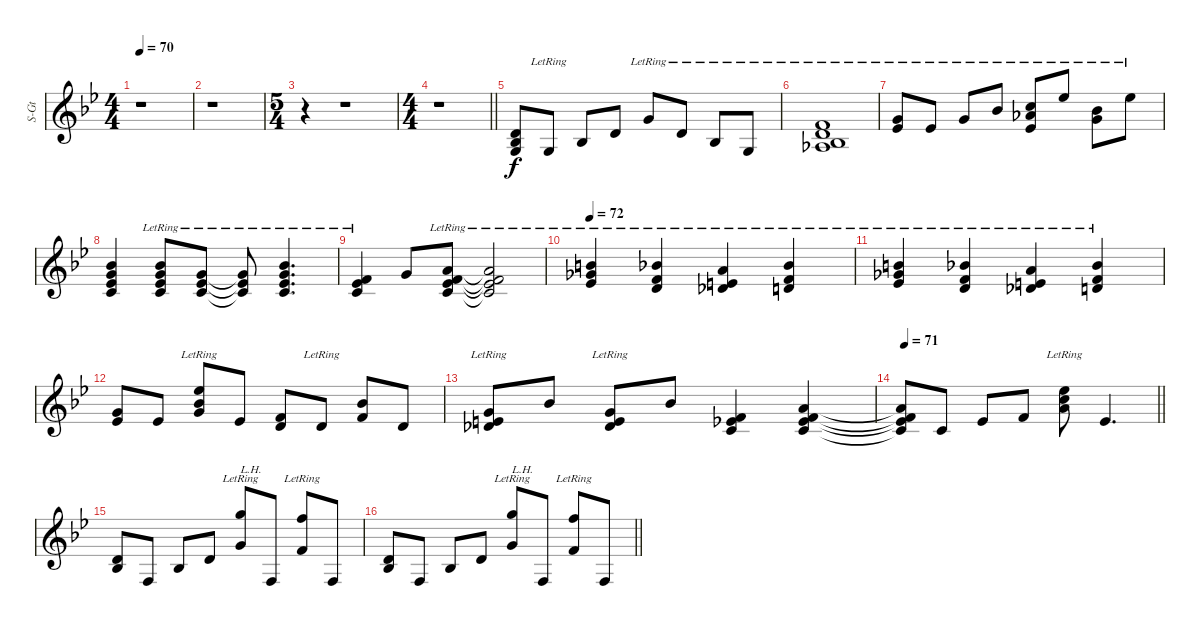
\bracketExtendMode groupsimilarinstruments
\otherSystemsTrackNameOrientation horizontal
\track ("Piano (RH) [Print]" "S-Gt") {instrument acousticgrandpiano}
\staff {score}
\tuning (F4 C4 F3 C3 F2 C2)
\displaytranspose 12
\ts (4 4)
\tempo 70
\clef g2
\ks bb
r.1{dy f instrument acousticgrandpiano} |
r.1 |
\ts (5 4)
r.4 r.1 |
\ts (4 4)
\barLineRight lightlight
r.1 |
(2.4{acc forcenatural} 5.5{acc b} 7.6{acc forcenatural}).8 7.6{lr acc forcenatural}.8 5.5{acc b}.8 2.4{acc forcenatural}.8 2.3{lr acc forcenatural}.8 2.4{lr acc forcenatural}.8 5.5{lr acc b}.8 7.6{lr acc forcenatural}.8 |
(0.3{lr acc forcenatural} 2.4{lr acc forcenatural} 5.5{acc b} 8.6{acc b}).1{bd 240} |
(2.3{lr acc forcenatural} 3.4{lr acc b}).8 3.4{lr acc b}.8 2.3{lr acc forcenatural}.8 5.3{lr acc b}.8 (0.2{lr acc forcenatural} 3.3{lr acc b} 3.4{acc b}).8 3.2{lr acc b}.8 (5.3{lr acc b} 7.4{acc forcenatural}).8 3.2{lr acc b}.8 |
(5.3{acc b} 7.4{acc forcenatural} 10.5{acc b} 12.6{acc forcenatural}).4 (5.3{acc b} 7.4{lr acc forcenatural} 10.5{acc b} 12.6{acc forcenatural}).8 (7.4{acc forcenatural} 10.5{lr acc b} 12.6{acc forcenatural}).8 (7.4{t acc forcenatural} 10.5{lr t acc b} 12.6{t acc forcenatural}).8 (5.3{acc b} 7.4{lr acc forcenatural} 10.5{lr acc b} 12.6{acc forcenatural}).4{d} |
(0.3{acc forcenatural} 0.4{lr acc forcenatural} 10.5{acc b}).4 2.3{acc forcenatural}.8 (4.3{lr acc forcenatural} 5.4{lr acc forcenatural} 10.5{acc b} 12.6{acc forcenatural}).8 (4.3{lr t acc forcenatural} 5.4{lr t acc forcenatural} 10.5{t acc b} 12.6{t acc forcenatural}).2 |
\tempo 72
(6.3{acc forcenatural} 6.4{lr acc b} 10.5{acc b}).4 (5.3{acc b} 5.4{lr acc forcenatural} 9.5{acc forcenatural}).4 (4.3{lr acc forcenatural} 4.4{lr acc forcenatural} 8.5{acc b}).4 (5.3{lr acc b} 5.4{lr acc forcenatural} 9.5{acc forcenatural}).4 |
(6.3{acc forcenatural} 6.4{lr acc b} 10.5{acc b}).4 (5.3{acc b} 5.4{lr acc forcenatural} 9.5{acc forcenatural}).4 (4.3{lr acc forcenatural} 4.4{lr acc forcenatural} 8.5{acc b}).4 (5.3{lr acc b} 5.4{lr acc forcenatural} 9.5{acc forcenatural}).4 |
(2.3{acc forcenatural} 3.4{acc b}).8 3.4{acc b}.8 (3.2{lr acc b} 5.3{lr acc b} 7.4{acc forcenatural}).8 10.5{acc b}.8 (0.3{acc forcenatural} 2.4{acc forcenatural}).8 2.4{lr acc forcenatural}.8 (0.3{acc forcenatural} 10.4{acc b}).8 2.4{acc forcenatural}.8 |
(2.3{lr acc forcenatural} 4.4{acc forcenatural} 8.5{lr acc b}).8 5.3{acc b}.8 (2.3{lr acc forcenatural} 4.4{acc forcenatural} 8.5{lr acc b}).8 5.3{acc b}.8 (5.4{acc forcenatural} 10.5{acc b} 12.6{acc forcenatural}).4 (4.3{acc forcenatural} 5.4{acc forcenatural} 10.5{acc b} 12.6{acc forcenatural}).4 |
\tempo 71
\barLineRight lightlight
(4.3{t acc forcenatural} 5.4{t acc forcenatural} 10.5{t acc b} 12.6{t acc forcenatural}).8 12.6{acc forcenatural}.8 3.4{acc b}.8 0.3{acc forcenatural}.8 (3.2{acc b} 7.3{acc forcenatural} 9.4{lr acc forcenatural}).8{bd 240} 3.4{acc b}.4{d} |
(2.4{acc forcenatural} 5.5{acc b}).8 0.5{acc forcenatural}.8 5.5{acc b}.8 2.4{acc forcenatural}.8 (2.1{lr acc forcenatural} 2.3{acc forcenatural}).8{txt "L.H."} 0.5{acc forcenatural}.8 (0.1{lr acc forcenatural} 0.3{acc forcenatural}).8 0.5{acc forcenatural}.8 |
\barLineRight lightlight
(2.4{acc forcenatural} 5.5{acc b}).8 0.5{acc forcenatural}.8 5.5{acc b}.8 2.4{acc forcenatural}.8 (2.1{lr acc forcenatural} 2.3{acc forcenatural}).8{txt "L.H."} 0.5{acc forcenatural}.8 (0.1{lr acc forcenatural} 0.3{acc forcenatural}).8 0.5{acc forcenatural}.8
